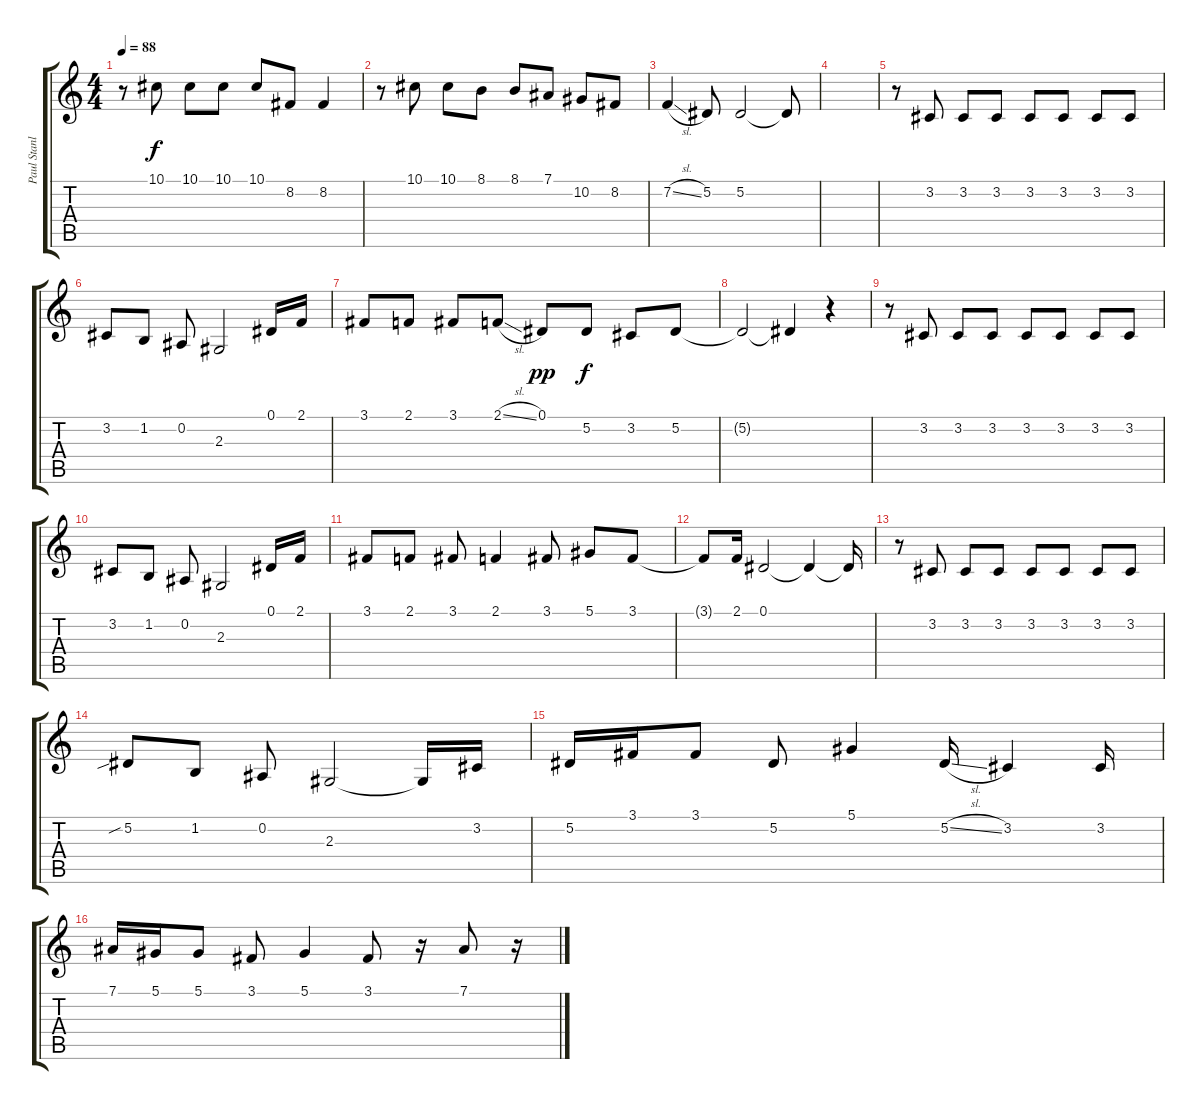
\track ("Paul Stanley (Voice)" "Paul Stanl") {instrument clarinet}
\staff {score tabs}
\tuning (Eb4 Bb3 Gb3 Db3 Ab2 Eb2) {hide}
\ts (4 4)
\tempo 88
\clef g2
\ks c
r.8{dy f} 10.1.8 10.1.8 10.1.8 10.1.8 8.2.8 8.2.4 |
r.8 10.1.8 10.1.8 8.1.8 8.1.8 7.1.8 10.2.8 8.2.8 |
7.2{sl}.4 5.2.8 5.2.2 5.2{t}.8 |
|
r.8 3.2.8 3.2.8 3.2.8 3.2.8 3.2.8 3.2.8 3.2.8 |
3.2.8 1.2.8 0.2.8 2.3.2 0.1.16 2.1.16 |
3.1.8 2.1.8 3.1.8 2.1{sl}.8 0.1.8{dy pp} 5.2.8{dy f} 3.2.8 5.2.8 |
5.2{t}.2 5.2{t}.4 r.4 |
r.8 3.2.8 3.2.8 3.2.8 3.2.8 3.2.8 3.2.8 3.2.8 |
3.2.8 1.2.8 0.2.8 2.3.2 0.1.16 2.1.16 |
3.1.8 2.1.8 3.1.8 2.1.4 3.1.8 5.1.8 3.1.8 |
3.1{t}.8 2.1.16 0.1.2 0.1{t}.4 0.1{t}.16 |
r.8 3.2.8 3.2.8 3.2.8 3.2.8 3.2.8 3.2.8 3.2.8 |
5.2{sib}.8 1.2.8 0.2.8 2.3.2 2.3{t}.16 3.2.16 |
5.2.16 3.1.16 3.1.8 5.2.8 5.1.4 5.2{sl}.16 3.2.4 3.2.16 |
7.1.16 5.1.16 5.1.8 3.1.8 5.1.4 3.1.8 r.16 7.1.8 r.16
